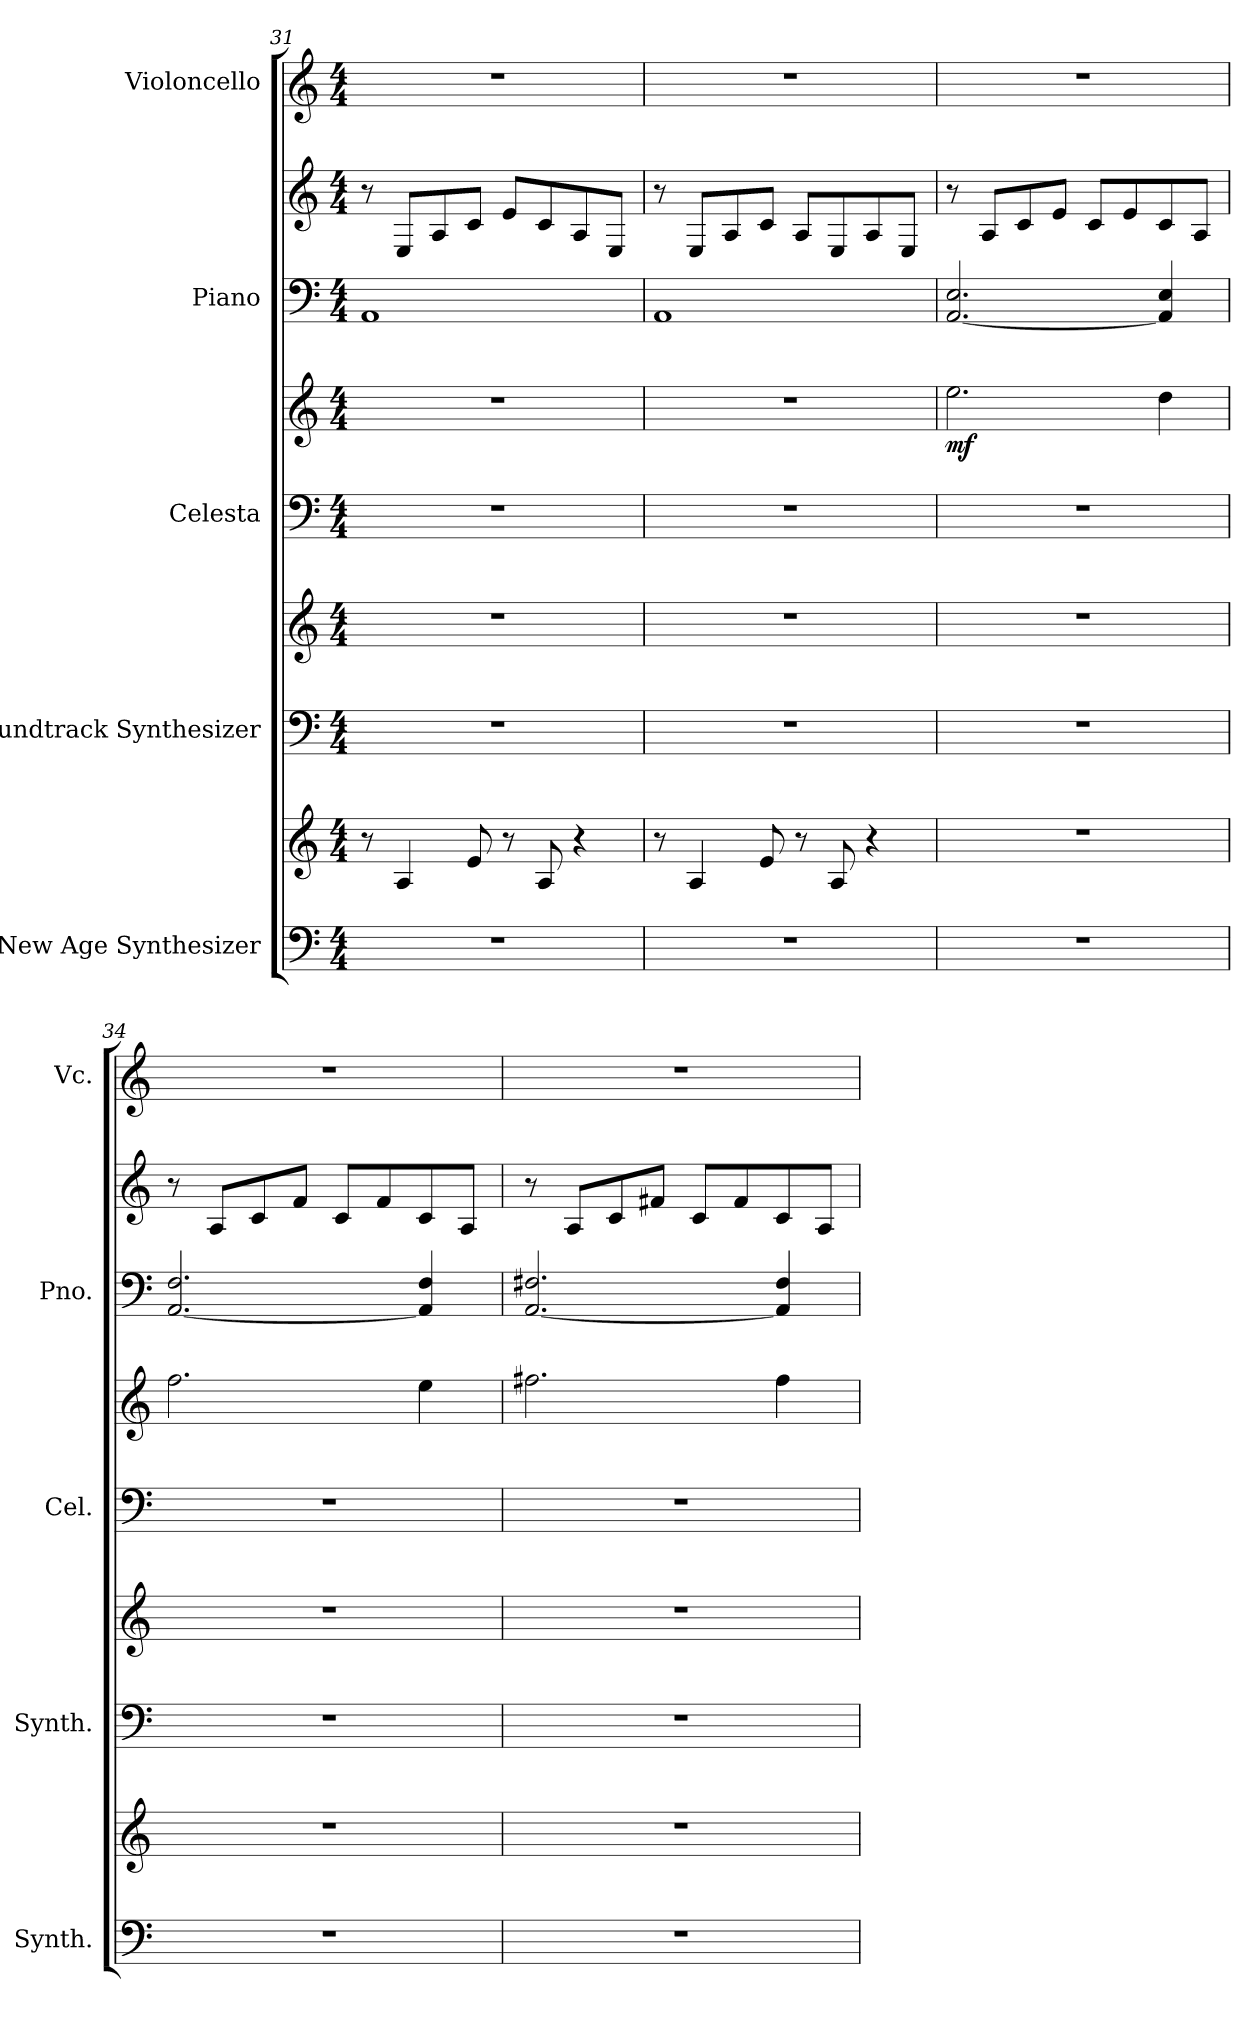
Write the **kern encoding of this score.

**kern	**kern	**kern	**kern	**kern	**kern	**dynam	**kern	**kern	**kern
*part5	*part5	*part4	*part4	*part3	*part3	*part3	*part2	*part2	*part1
*staff9	*staff8	*staff7	*staff6	*staff5	*staff4	*staff4/5	*staff3	*staff2	*staff1
*I"New Age Synthesizer	*	*I"Soundtrack Synthesizer	*	*I"Celesta	*	*	*I"Piano	*	*I"Violoncello
*I'Synth.	*	*I'Synth.	*	*I'Cel.	*	*	*I'Pno.	*	*I'Vc.
*clefF4	*clefG2	*clefF4	*clefG2	*clefF4	*clefG2	*	*clefF4	*clefG2	*clefG2
*	*	*	*	*ITrd-7c-12	*ITrd-7c-12	*	*	*	*
*k[]	*k[]	*k[]	*k[]	*k[]	*k[]	*	*k[]	*k[]	*k[]
*M4/4	*M4/4	*M4/4	*M4/4	*M4/4	*M4/4	*	*M4/4	*M4/4	*M4/4
=31	=31	=31	=31	=31	=31	=31	=31	=31	=31
1r	8r	1r	1r	1r	1r	.	1AA	8r	1r
.	4A/	.	.	.	.	.	.	8E/L	.
.	.	.	.	.	.	.	.	8A/	.
.	8e/	.	.	.	.	.	.	8c/J	.
.	8r	.	.	.	.	.	.	8e/L	.
.	8A/	.	.	.	.	.	.	8c/	.
.	4r	.	.	.	.	.	.	8A/	.
.	.	.	.	.	.	.	.	8E/J	.
=32	=32	=32	=32	=32	=32	=32	=32	=32	=32
1r	8r	1r	1r	1r	1r	.	1AA	8r	1r
.	4A/	.	.	.	.	.	.	8E/L	.
.	.	.	.	.	.	.	.	8A/	.
.	8e/	.	.	.	.	.	.	8c/J	.
.	8r	.	.	.	.	.	.	8A/L	.
.	8A/	.	.	.	.	.	.	8E/	.
.	4r	.	.	.	.	.	.	8A/	.
.	.	.	.	.	.	.	.	8E/J	.
=33	=33	=33	=33	=33	=33	=33	=33	=33	=33
!	!	!	!	!	!	!LO:DY:b	!	!	!
1r	1r	1r	1r	1r	2.eee\	mf	[2.AA/ 2.E/	8r	1r
.	.	.	.	.	.	.	.	8A/L	.
.	.	.	.	.	.	.	.	8c/	.
.	.	.	.	.	.	.	.	8e/J	.
.	.	.	.	.	.	.	.	8c/L	.
.	.	.	.	.	.	.	.	8e/	.
.	.	.	.	.	4ddd\	.	4AA/] 4E/	8c/	.
.	.	.	.	.	.	.	.	8A/J	.
=34	=34	=34	=34	=34	=34	=34	=34	=34	=34
1r	1r	1r	1r	1r	2.fff\	.	[2.AA/ 2.F/	8r	1r
.	.	.	.	.	.	.	.	8A/L	.
.	.	.	.	.	.	.	.	8c/	.
.	.	.	.	.	.	.	.	8f/J	.
.	.	.	.	.	.	.	.	8c/L	.
.	.	.	.	.	.	.	.	8f/	.
.	.	.	.	.	4eee\	.	4AA/] 4F/	8c/	.
.	.	.	.	.	.	.	.	8A/J	.
!!LO:LB:g=z
=35	=35	=35	=35	=35	=35	=35	=35	=35	=35
1r	1r	1r	1r	1r	2.fff#X\	.	[2.AA/ 2.F#X/	8r	1r
.	.	.	.	.	.	.	.	8A/L	.
.	.	.	.	.	.	.	.	8c/	.
.	.	.	.	.	.	.	.	8f#X/J	.
.	.	.	.	.	.	.	.	8c/L	.
.	.	.	.	.	.	.	.	8f#/	.
.	.	.	.	.	4fff#\	.	4AA/] 4F#/	8c/	.
.	.	.	.	.	.	.	.	8A/J	.
=	=	=	=	=	=	=	=	=	=
*-	*-	*-	*-	*-	*-	*-	*-	*-	*-
